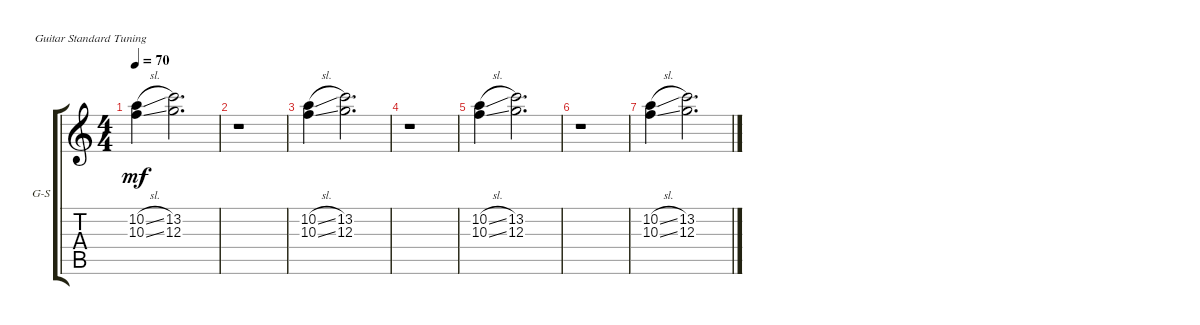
\defaultSystemsLayout 4
\bracketExtendMode groupsimilarinstruments
\firstSystemTrackNameOrientation horizontal
\otherSystemsTrackNameOrientation horizontal
\track ("Guitar Slide" "G-S") {multiBarRest instrument electricguitarclean}
\staff {score tabs}
\tuning (E4 B3 G3 D3 A2 E2)
\ts (4 4)
\tempo 70
\clef g2
\ks c
(10.3{sl} 10.2{sl}).4{dy mf} (13.2 12.3).2{d} |
r.1 |
(10.3{sl} 10.2{sl}).4 (13.2 12.3).2{d} |
r.1 |
(10.3{sl} 10.2{sl}).4 (13.2 12.3).2{d} |
r.1 |
(10.3{sl} 10.2{sl}).4 (13.2 12.3).2{d}
